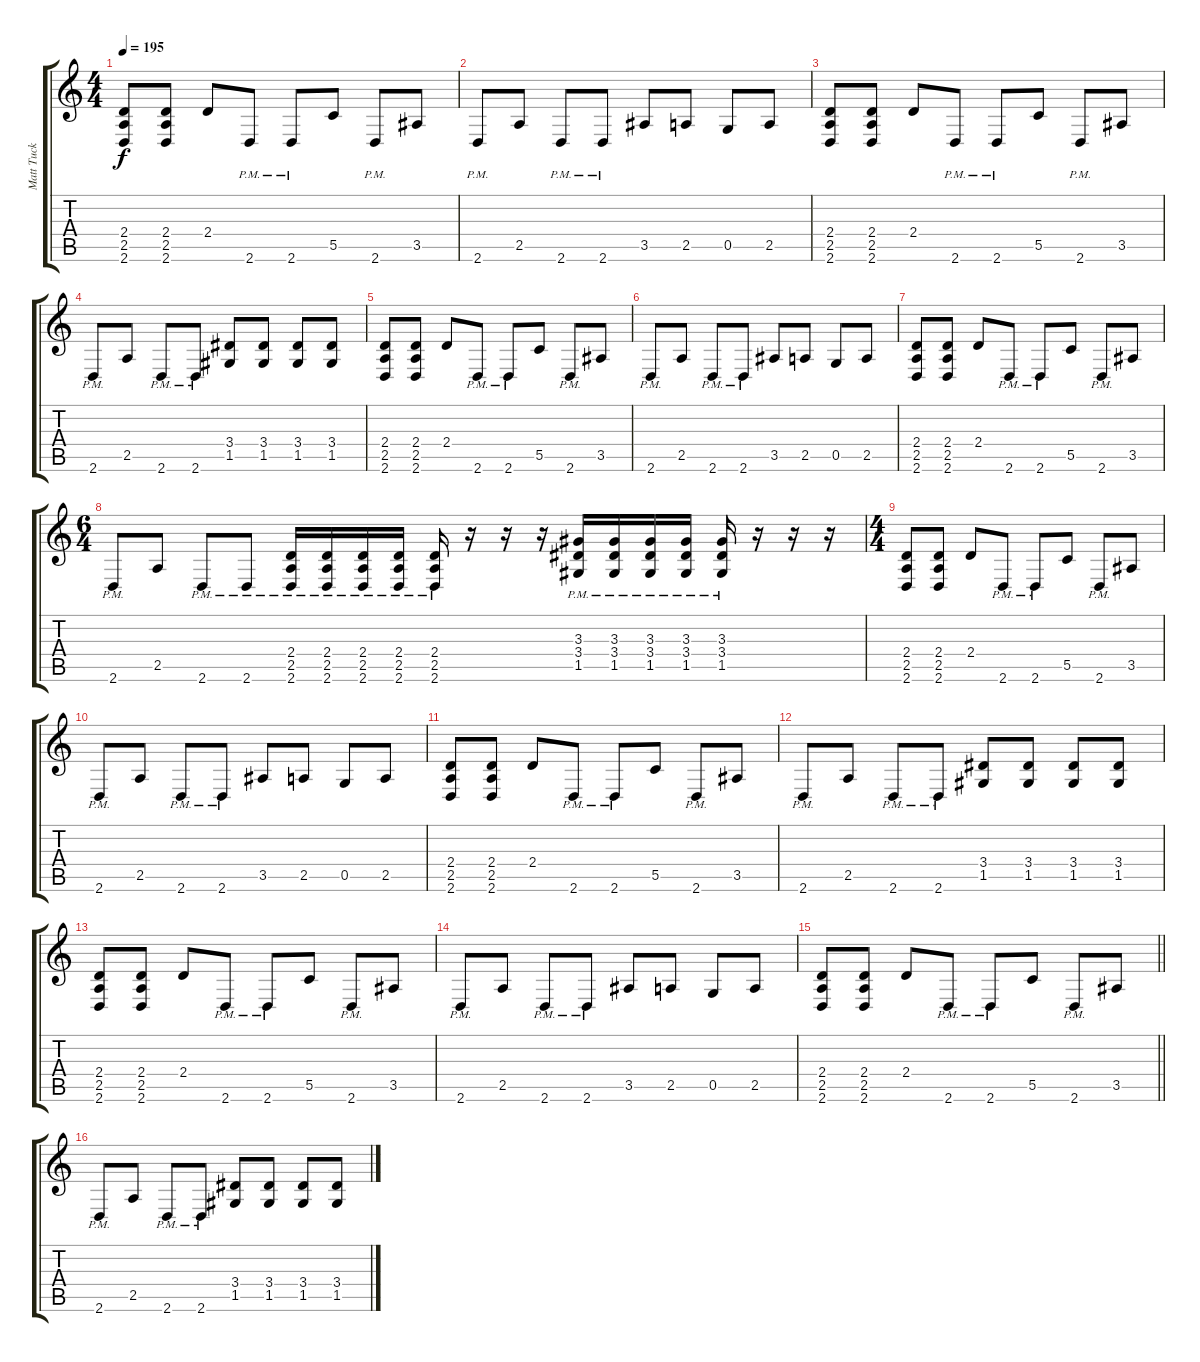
\track ("Matt Tuck" "Matt Tuck") {instrument distortionguitar}
\staff {score tabs}
\tuning (D4 A3 F3 C3 G2 C2) {hide}
\ts (4 4)
\tempo 195
\clef g2
\ks c
(2.4 2.5 2.6).8{dy f} (2.4 2.5 2.6).8 2.4.8 2.6{pm}.8 2.6{pm}.8 5.5.8 2.6{pm}.8 3.5.8 |
2.6{pm}.8 2.5.8 2.6{pm}.8 2.6{pm}.8 3.5.8 2.5.8 0.5.8 2.5.8 |
(2.4 2.5 2.6).8 (2.4 2.5 2.6).8 2.4.8 2.6{pm}.8 2.6{pm}.8 5.5.8 2.6{pm}.8 3.5.8 |
2.6{pm}.8 2.5.8 2.6{pm}.8 2.6{pm}.8 (3.4 1.5).8 (3.4 1.5).8 (3.4 1.5).8 (3.4 1.5).8 |
(2.4 2.5 2.6).8 (2.4 2.5 2.6).8 2.4.8 2.6{pm}.8 2.6{pm}.8 5.5.8 2.6{pm}.8 3.5.8 |
2.6{pm}.8 2.5.8 2.6{pm}.8 2.6{pm}.8 3.5.8 2.5.8 0.5.8 2.5.8 |
(2.4 2.5 2.6).8 (2.4 2.5 2.6).8 2.4.8 2.6{pm}.8 2.6{pm}.8 5.5.8 2.6{pm}.8 3.5.8 |
\ts (6 4)
2.6{pm}.8 2.5.8 2.6{pm}.8 2.6{pm}.8 (2.4{pm} 2.5{pm} 2.6{pm}).16 (2.4{pm} 2.5{pm} 2.6{pm}).16 (2.4{pm} 2.5{pm} 2.6{pm}).16 (2.4 2.5{pm} 2.6{pm}).16 (2.4 2.5{pm} 2.6{pm}).16 r.16 r.16 r.16 (3.3{pm} 3.4{pm} 1.5{pm}).16 (3.3{pm} 3.4 1.5).16 (3.3{pm} 3.4{pm} 1.5{pm}).16 (3.3{pm} 3.4{pm} 1.5{pm}).16 (3.3{pm} 3.4{pm} 1.5{pm}).16 r.16 r.16 r.16 |
\ts (4 4)
(2.4 2.5 2.6).8 (2.4 2.5 2.6).8 2.4.8 2.6{pm}.8 2.6{pm}.8 5.5.8 2.6{pm}.8 3.5.8 |
2.6{pm}.8 2.5.8 2.6{pm}.8 2.6{pm}.8 3.5.8 2.5.8 0.5.8 2.5.8 |
(2.4 2.5 2.6).8 (2.4 2.5 2.6).8 2.4.8 2.6{pm}.8 2.6{pm}.8 5.5.8 2.6{pm}.8 3.5.8 |
2.6{pm}.8 2.5.8 2.6{pm}.8 2.6{pm}.8 (3.4 1.5).8 (3.4 1.5).8 (3.4 1.5).8 (3.4 1.5).8 |
(2.4 2.5 2.6).8 (2.4 2.5 2.6).8 2.4.8 2.6{pm}.8 2.6{pm}.8 5.5.8 2.6{pm}.8 3.5.8 |
2.6{pm}.8 2.5.8 2.6{pm}.8 2.6{pm}.8 3.5.8 2.5.8 0.5.8 2.5.8 |
\barLineRight lightlight
(2.4 2.5 2.6).8 (2.4 2.5 2.6).8 2.4.8 2.6{pm}.8 2.6{pm}.8 5.5.8 2.6{pm}.8 3.5.8 |
2.6{pm}.8 2.5.8 2.6{pm}.8 2.6{pm}.8 (3.4 1.5).8 (3.4 1.5).8 (3.4 1.5).8 (3.4 1.5).8
